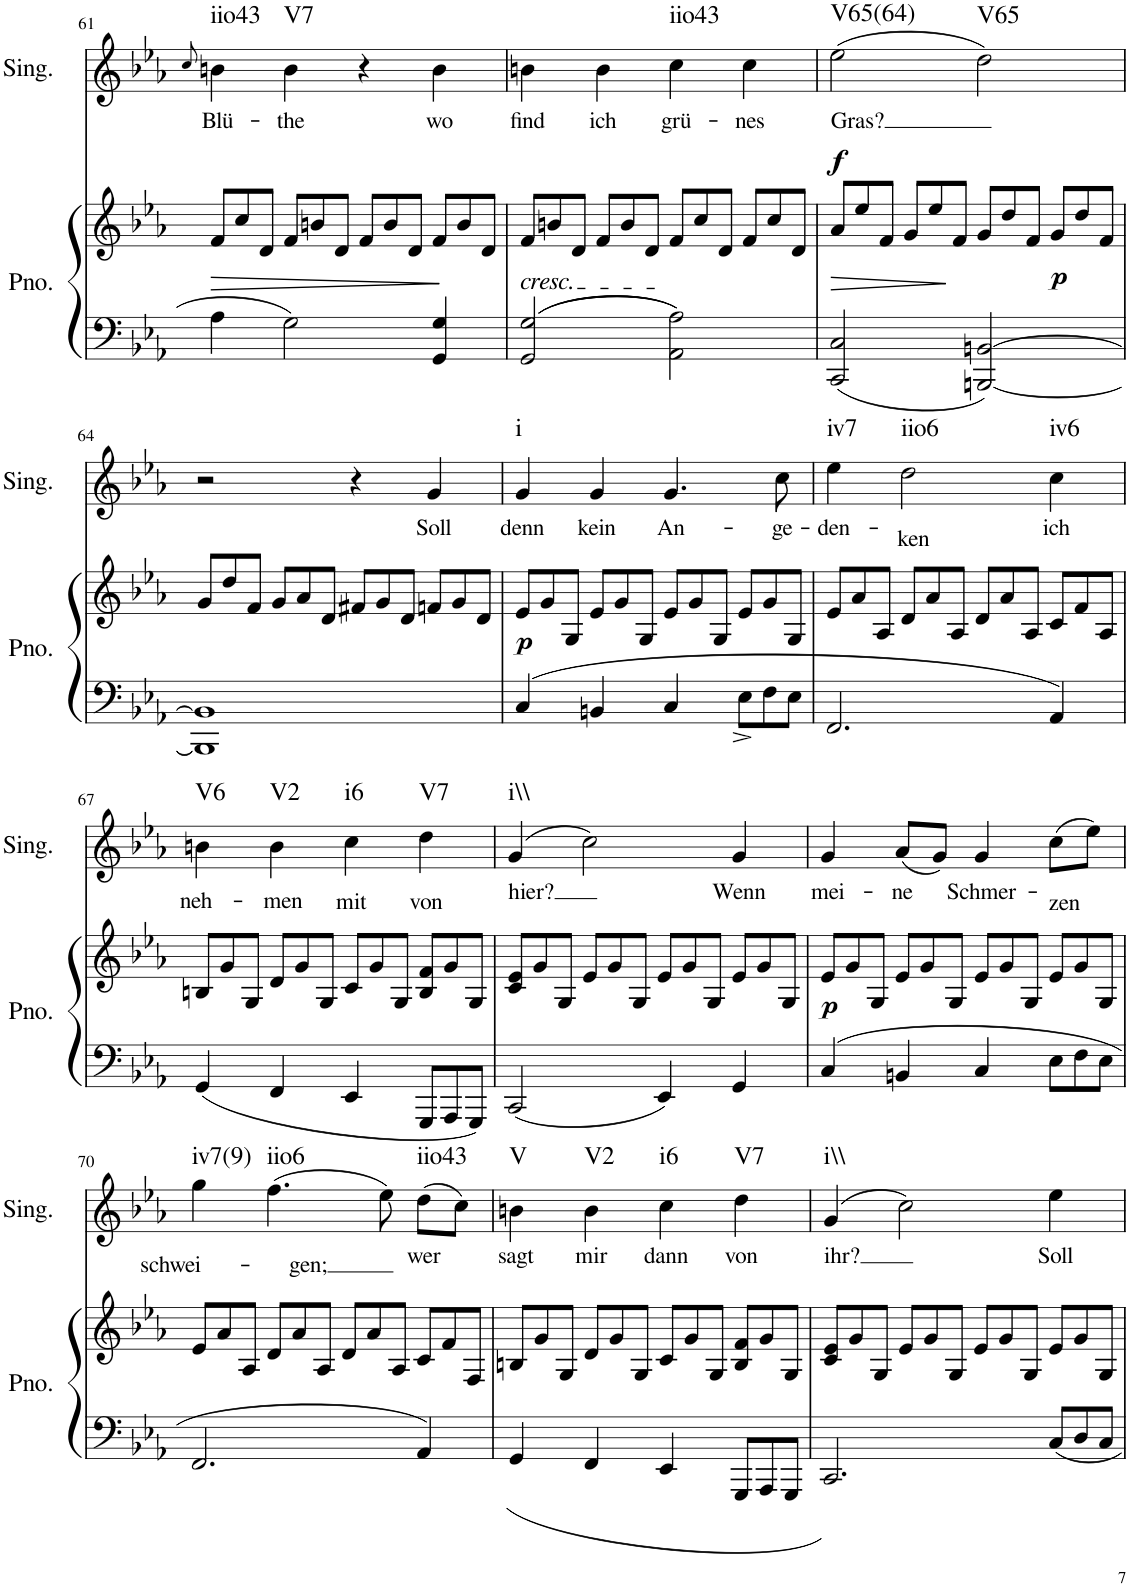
**kern	**kern	**dynam	**kern	**text	**harte
*part2	*part2	*part2	*part1	*part1	*part1
*staff3	*staff2	*staff2/3	*staff1	*staff1	*
*I"Pianoforte	*	*	*I"Singstimme	*	*
*I'Pno.	*	*	*I'Sing.	*	*
!!LO:PB:g=z
*clefF4	*clefG2	*	*clefG2	*	*
*k[b-e-a-]	*k[b-e-a-]	*	*k[b-e-a-]	*	*
*M4/4	*M4/4	*	*M4/4	*	*
*met(c)	*met(c)	*	*met(c)	*	*
=61	=61	=61	=61	=61	=61
.	.	.	8qcc/	.	.
*	*Xtuplet	*	*	*	*
!	!	!LO:HP:b	!	!LO:LY:b	!LO:H:kt=iio43
4A-\	12f/L	>	4bn\	Blü-	N
.	12cc/	.	.	.	.
.	12d/J	.	.	.	.
!	!	!	!	!LO:LY:b	!LO:H:kt=V7
2G\	12f/L	.	4b\	-the	N
.	12bn/	.	.	.	.
.	12d/J	.	.	.	.
.	12f/L	.	4r	.	.
.	12b/	.	.	.	.
.	12d/J	.	.	.	.
!	!	!	!	!LO:LY:b	!
4GG/ 4G/	12f/L	.	4b\	wo	.
.	12b/	.	.	.	.
.	12d/J	.	.	.	.
.	.	]	.	.	.
=62	=62	=62	=62	=62	=62
!	!LO:TX:b:i:t=cresc.	!	!	!	!
!	!	!	!	!LO:LY:b	!
2GG/ 2G/	12f/L	.	4bn\	find	.
.	12bn/	.	.	.	.
.	12d/J	.	.	.	.
!	!	!	!	!LO:LY:b	!
.	12f/L	.	4b\	ich	.
.	12b/	.	.	.	.
.	12d/J	.	.	.	.
!	!	!	!	!LO:LY:b	!LO:H:kt=iio43
2AA-\ 2A-\	12f/L	.	4cc\	grü-	N
.	12cc/	.	.	.	.
.	12d/J	.	.	.	.
!	!	!	!	!LO:LY:b	!
.	12f/L	.	4cc\	-nes	.
.	12cc/	.	.	.	.
.	12d/J	.	.	.	.
=63	=63	=63	=63	=63	=63
!	!	!LO:HP:b	!	!LO:LY:b	!
!	!	!LO:DY:n=1:a	!	!	!LO:H:kt=V65(64)
2CC/ 2C/	12a-/L	> f	(2ee-\	Gras?	N
.	12ee-/	.	.	.	.
.	12f/J	.	.	.	.
.	12g/L	.	.	.	.
.	12ee-/	.	.	.	.
.	12f/J	.	.	.	.
!	!	!	!	!	!LO:H:kt=V65
[2BBBn/ [2BBn/	12g/L	.	2dd\)	.	N
.	12dd/	.	.	.	.
.	12f/J	.	.	.	.
!	!	!LO:DY:n=2:b	!	!	!
.	12g/L	p	.	.	.
.	12dd/	.	.	.	.
.	12f/J	.	.	.	.
.	.	]	.	.	.
!!LO:LB:g=z
=64	=64	=64	=64	=64	=64
1BBB] 1BB]	12g/L	.	2r	.	.
.	12dd/	.	.	.	.
.	12f/J	.	.	.	.
.	12g/L	.	.	.	.
.	12a-/	.	.	.	.
.	12d/J	.	.	.	.
.	12f#X/L	.	4r	.	.
.	12g/	.	.	.	.
.	12d/J	.	.	.	.
!	!	!	!	!LO:LY:b	!
.	12fn/L	.	4g/	Soll	.
.	12g/	.	.	.	.
.	12d/J	.	.	.	.
=65	=65	=65	=65	=65	=65
!	!	!LO:DY:b	!	!LO:LY:b	!LO:H:kt=i
4C/	12e-/L	p	4g/	denn	N
.	12g/	.	.	.	.
.	12G/J	.	.	.	.
!	!	!	!	!LO:LY:b	!
4BBn/	12e-/L	.	4g/	kein	.
.	12g/	.	.	.	.
.	12G/J	.	.	.	.
!	!	!	!	!LO:LY:b	!
4C/	12e-/L	.	4.g/	An-	.
.	12g/	.	.	.	.
.	12G/J	.	.	.	.
*Xtuplet	*	*	*	*	*
12E-^<\L	12e-/L	.	.	.	.
12F\	12g/	.	.	.	.
!	!	!	!	!LO:LY:b	!
.	.	.	8cc\	-ge-	.
12E-\J	12G/J	.	.	.	.
=66	=66	=66	=66	=66	=66
!	!	!	!	!LO:LY:b	!LO:H:kt=iv7
2.FF/	12e-/L	.	4ee-\	-den-	N
.	12a-/	.	.	.	.
.	12A-/J	.	.	.	.
!	!	!	!	!LO:LY:b	!LO:H:kt=iio6
.	12d/L	.	2dd\	-ken	N
.	12a-/	.	.	.	.
.	12A-/J	.	.	.	.
.	12d/L	.	.	.	.
.	12a-/	.	.	.	.
.	12A-/J	.	.	.	.
!	!	!	!	!LO:LY:b	!LO:H:kt=iv6
4AA-/	12c/L	.	4cc\	ich	N
.	12f/	.	.	.	.
.	12A-/J	.	.	.	.
!!LO:LB:g=z
=67	=67	=67	=67	=67	=67
!	!	!	!	!LO:LY:b	!LO:H:kt=V6
4GG/	12Bn/L	.	4bn\	neh-	N
.	12g/	.	.	.	.
.	12G/J	.	.	.	.
!	!	!	!	!LO:LY:b	!LO:H:kt=V2
4FF/	12d/L	.	4b\	-men	N
.	12g/	.	.	.	.
.	12G/J	.	.	.	.
!	!	!	!	!LO:LY:b	!LO:H:kt=i6
4EE-/	12c/L	.	4cc\	mit	N
.	12g/	.	.	.	.
.	12G/J	.	.	.	.
!	!	!	!	!LO:LY:b	!LO:H:kt=V7
12GGG/L	12B/ 12f/L	.	4dd\	von	N
12AAA-/	12g/	.	.	.	.
12GGG/J	12G/J	.	.	.	.
=68	=68	=68	=68	=68	=68
!	!	!	!	!LO:LY:b	!LO:H:kt=i\\
2CC/	12c/ 12e-/L	.	(4g/	hier?	N
.	12g/	.	.	.	.
.	12G/J	.	.	.	.
.	12e-/L	.	2cc\)	.	.
.	12g/	.	.	.	.
.	12G/J	.	.	.	.
4EE-/	12e-/L	.	.	.	.
.	12g/	.	.	.	.
.	12G/J	.	.	.	.
!	!	!	!	!LO:LY:b	!
4GG/	12e-/L	.	4g/	Wenn	.
.	12g/	.	.	.	.
.	12G/J	.	.	.	.
=69	=69	=69	=69	=69	=69
!	!	!LO:DY:b	!	!LO:LY:b	!
4C/	12e-/L	p	4g/	mei-	.
.	12g/	.	.	.	.
.	12G/J	.	.	.	.
!	!	!	!	!LO:LY:b	!
4BBn/	12e-/L	.	(8a-/L	-ne	.
.	12g/	.	.	.	.
.	.	.	8g/J)	.	.
.	12G/J	.	.	.	.
!	!	!	!	!LO:LY:b	!
4C/	12e-/L	.	4g/	Schmer	.
.	12g/	.	.	.	.
.	12G/J	.	.	.	.
!	!	!	!	!LO:LY:b	!
12E-\L	12e-/L	.	(8cc\L	-zen	.
12F\	12g/	.	.	.	.
.	.	.	8ee-\J)	.	.
12E-\J	12G/J	.	.	.	.
!!LO:LB:g=z
=70	=70	=70	=70	=70	=70
!	!	!	!	!LO:LY:b	!LO:H:kt=iv7(9)
2.FF/	12e-/L	.	4gg\	schwei-	N
.	12a-/	.	.	.	.
.	12A-/J	.	.	.	.
!	!	!	!	!LO:LY:b	!LO:H:kt=iio6
.	12d/L	.	(4.ff\	-gen;	N
.	12a-/	.	.	.	.
.	12A-/J	.	.	.	.
.	12d/L	.	.	.	.
.	12a-/	.	.	.	.
.	.	.	8ee-\)	.	.
.	12A-/J	.	.	.	.
!	!	!	!	!LO:LY:b	!LO:H:kt=iio43
4AA-/	12c/L	.	(8dd\L	wer	N
.	12f/	.	.	.	.
.	.	.	8cc\J)	.	.
.	12F/J	.	.	.	.
=71	=71	=71	=71	=71	=71
!	!	!	!	!LO:LY:b	!LO:H:kt=V
4GG/	12Bn/L	.	4bn\	sagt	N
.	12g/	.	.	.	.
.	12G/J	.	.	.	.
!	!	!	!	!LO:LY:b	!LO:H:kt=V2
4FF/	12d/L	.	4b\	mir	N
.	12g/	.	.	.	.
.	12G/J	.	.	.	.
!	!	!	!	!LO:LY:b	!LO:H:kt=i6
4EE-/	12c/L	.	4cc\	dann	N
.	12g/	.	.	.	.
.	12G/J	.	.	.	.
!	!	!	!	!LO:LY:b	!LO:H:kt=V7
12GGG/L	12B/ 12f/L	.	4dd\	von	N
12AAA-/	12g/	.	.	.	.
12GGG/J	12G/J	.	.	.	.
=72	=72	=72	=72	=72	=72
!	!	!	!	!LO:LY:b	!LO:H:kt=i\\
2.CC/	12c/ 12e-/L	.	(4g/	ihr?	N
.	12g/	.	.	.	.
.	12G/J	.	.	.	.
.	12e-/L	.	2cc\)	.	.
.	12g/	.	.	.	.
.	12G/J	.	.	.	.
.	12e-/L	.	.	.	.
.	12g/	.	.	.	.
.	12G/J	.	.	.	.
!	!	!	!	!LO:LY:b	!
12C/L	12e-/L	.	4ee-\	Soll	.
12D/	12g/	.	.	.	.
12C/J	12G/J	.	.	.	.
=	=	=	=	=	=
*-	*-	*-	*-	*-	*-
